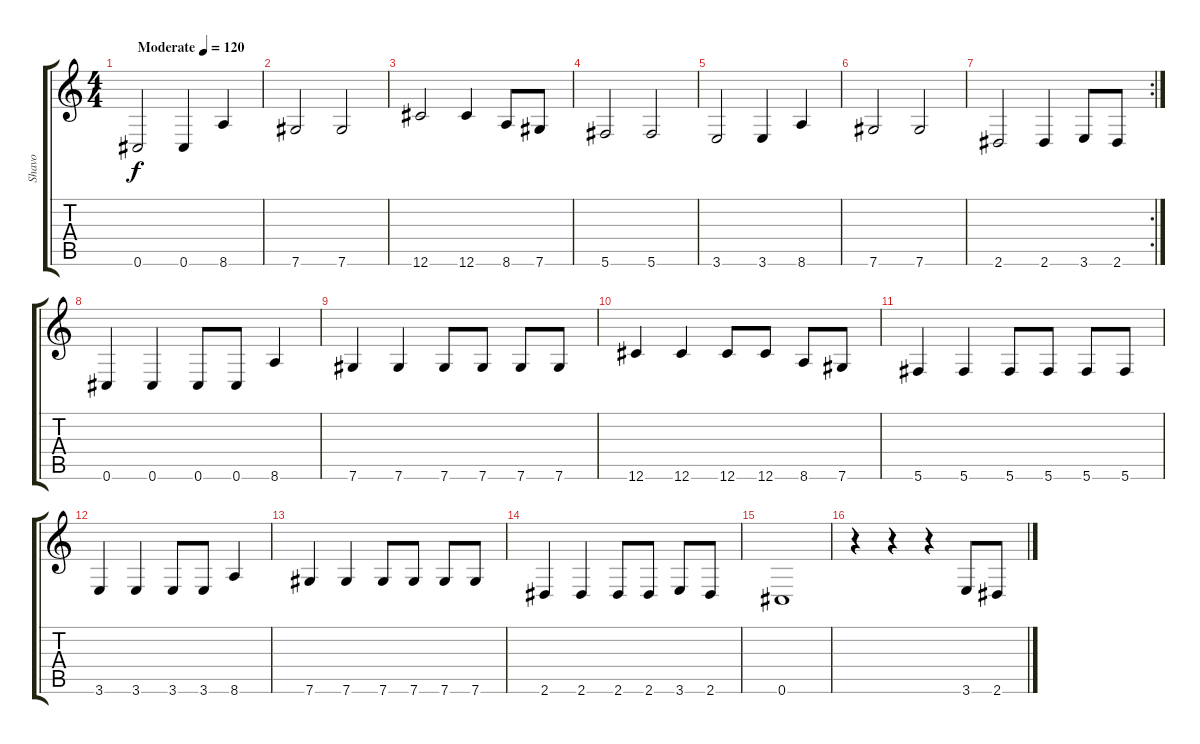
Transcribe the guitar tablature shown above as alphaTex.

\track ("Shavo" "Shavo") {instrument electricbasspick}
\staff {score tabs}
\tuning (Eb4 Bb3 Gb3 Db3 Ab2 Db2) {hide}
\ts (4 4)
\tempo (120 "Moderate")
\clef g2
\ks c
0.6.2{dy f instrument electricbasspick} 0.6.4 8.6.4 |
7.6.2 7.6.2 |
12.6.2 12.6.4 8.6.8 7.6.8 |
5.6.2 5.6.2 |
3.6.2 3.6.4 8.6.4 |
7.6.2 7.6.2 |
\rc 2
2.6.2 2.6.4 3.6.8 2.6.8 |
0.6.4 0.6.4 0.6.8 0.6.8 8.6.4 |
7.6.4 7.6.4 7.6.8 7.6.8 7.6.8 7.6.8 |
12.6.4 12.6.4 12.6.8 12.6.8 8.6.8 7.6.8 |
5.6.4 5.6.4 5.6.8 5.6.8 5.6.8 5.6.8 |
3.6.4 3.6.4 3.6.8 3.6.8 8.6.4 |
7.6.4 7.6.4 7.6.8 7.6.8 7.6.8 7.6.8 |
2.6.4 2.6.4 2.6.8 2.6.8 3.6.8 2.6.8 |
0.6.1 |
r.4 r.4 r.4 3.6.8 2.6.8
